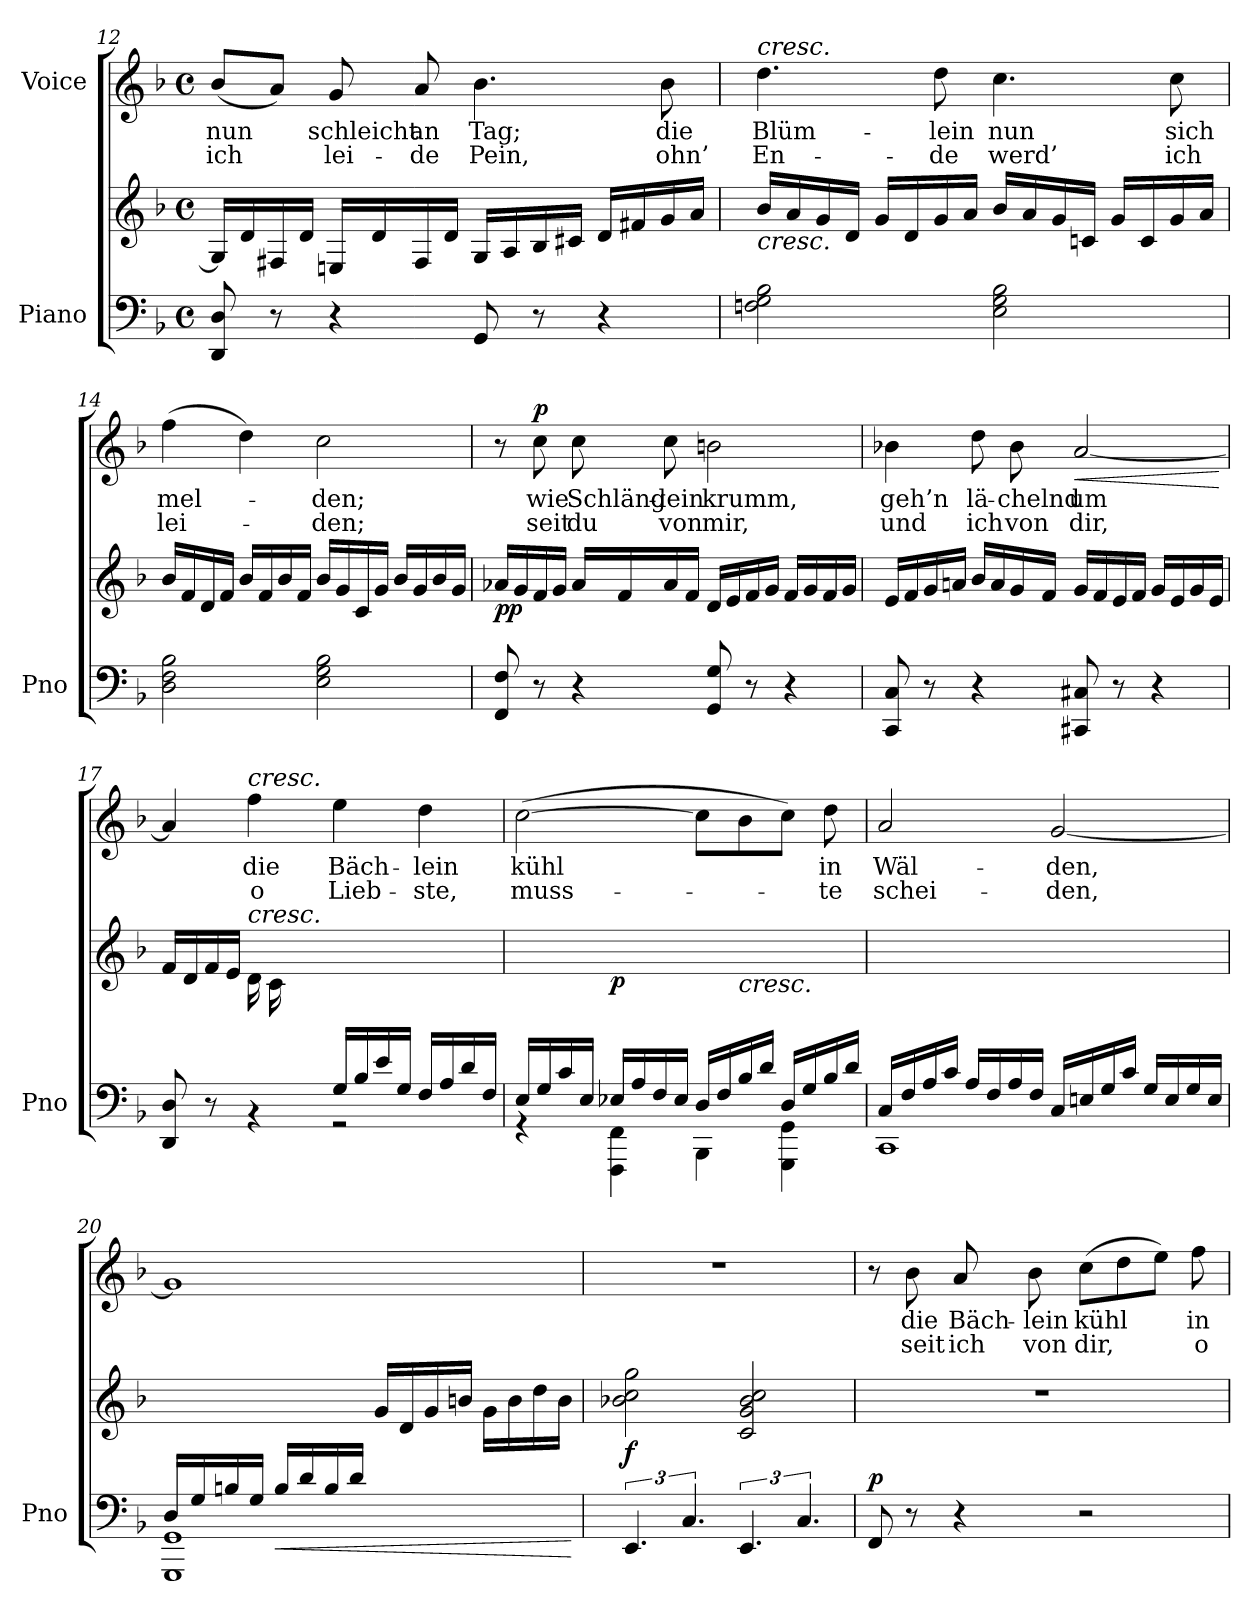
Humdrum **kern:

**kern	**kern	**dynam	**kern	**text	**text	**dynam
*part2	*part2	*part2	*part1	*part1	*part1	*part1
*staff3	*staff2	*staff2/3	*staff1	*staff1	*staff1	*staff1
*I"Piano	*	*	*I"Voice	*	*	*
*I'Pno	*	*	*	*	*	*
*clefF4	*clefG2	*	*clefG2	*	*	*
*k[b-]	*k[b-]	*	*k[b-]	*	*	*
*M4/4	*M4/4	*	*M4/4	*	*	*
*met(c)	*met(c)	*	*met(c)	*	*	*
=12	=12	=12	=12	=12	=12	=12
!	!	!	!	!LO:LY:b	!LO:LY:b	!
8DD/ 8D/	16G/LL]	.	(<8b-/L	nun	ich	.
.	16d/	.	.	.	.	.
8r	16F#X/	.	8a/J)	.	.	.
.	16d/JJ	.	.	.	.	.
!	!	!	!	!LO:LY:b	!LO:LY:b	!
4r	16En/LL	.	8g/	schleicht	lei-	.
.	16d/	.	.	.	.	.
!	!	!	!	!LO:LY:b	!LO:LY:b	!
.	16F#/	.	8a/	an	-de	.
.	16d/JJ	.	.	.	.	.
!	!	!	!	!LO:LY:b	!LO:LY:b	!
8GG/	16G/LL	.	4.b-\	Tag;	Pein,	.
.	16A/	.	.	.	.	.
8r	16B-/	.	.	.	.	.
.	16c#X/JJ	.	.	.	.	.
4r	16d/LL	.	.	.	.	.
.	16f#X/	.	.	.	.	.
!	!	!	!	!LO:LY:b	!LO:LY:b	!
.	16g/	.	8b-\	die	ohn’	.
.	16a/JJ	.	.	.	.	.
!!LO:LB:g=z
=13	=13	=13	=13	=13	=13	=13
!	!	!	!LO:TX:a:i:t=cresc.	!	!	!
!	!LO:TX:b:i:t=cresc.	!	!	!	!	!
!	!	!	!	!LO:LY:b	!LO:LY:b	!
2Fn\ 2G\ 2B-\	16b-/LL	.	4.dd\	Blüm-	En-	.
.	16a/	.	.	.	.	.
.	16g/	.	.	.	.	.
.	16d/JJ	.	.	.	.	.
.	16g/LL	.	.	.	.	.
.	16d/	.	.	.	.	.
!	!	!	!	!LO:LY:b	!LO:LY:b	!
.	16g/	.	8dd\	-lein	-de	.
.	16a/JJ	.	.	.	.	.
!	!	!	!	!LO:LY:b	!LO:LY:b	!
2E\ 2G\ 2B-\	16b-/LL	.	4.cc\	nun	werd’	.
.	16a/	.	.	.	.	.
.	16g/	.	.	.	.	.
.	16cn/JJ	.	.	.	.	.
.	16g/LL	.	.	.	.	.
.	16c/	.	.	.	.	.
!	!	!	!	!LO:LY:b	!LO:LY:b	!
.	16g/	.	8cc\	sich	ich	.
.	16a/JJ	.	.	.	.	.
=14	=14	=14	=14	=14	=14	=14
!	!	!	!	!LO:LY:b	!LO:LY:b	!
2D\ 2F\ 2B-\	16b-/LL	.	(>4ff\	mel-	lei-	.
.	16f/	.	.	.	.	.
.	16d/	.	.	.	.	.
.	16f/JJ	.	.	.	.	.
.	16b-/LL	.	4dd\)	.	.	.
.	16f/	.	.	.	.	.
.	16b-/	.	.	.	.	.
.	16f/JJ	.	.	.	.	.
!	!	!	!	!LO:LY:b	!LO:LY:b	!
2E\ 2G\ 2B-\	16b-/LL	.	2cc\	-den;	-den;	.
.	16g/	.	.	.	.	.
.	16c/	.	.	.	.	.
.	16g/JJ	.	.	.	.	.
.	16b-/LL	.	.	.	.	.
.	16g/	.	.	.	.	.
.	16b-/	.	.	.	.	.
.	16g/JJ	.	.	.	.	.
=15	=15	=15	=15	=15	=15	=15
!	!	!LO:DY:b	!	!	!	!
8FF/ 8F/	16a-X/LL	pp	8r	.	.	.
.	16g/	.	.	.	.	.
!	!	!	!	!LO:LY:b	!LO:LY:b	!LO:DY:a
8r	16f/	.	8cc\	wie	seit	p
.	16g/JJ	.	.	.	.	.
!	!	!	!	!LO:LY:b	!LO:LY:b	!
4r	16a-/LL	.	8cc\	Schläng-	du	.
.	16f/	.	.	.	.	.
!	!	!	!	!LO:LY:b	!LO:LY:b	!
.	16a-/	.	8cc\	-lein	von	.
.	16f/JJ	.	.	.	.	.
!	!	!	!	!LO:LY:b	!LO:LY:b	!
8GG/ 8G/	16d/LL	.	2bn\	krumm,	mir,	.
.	16e/	.	.	.	.	.
8r	16f/	.	.	.	.	.
.	16g/JJ	.	.	.	.	.
4r	16f/LL	.	.	.	.	.
.	16g/	.	.	.	.	.
.	16f/	.	.	.	.	.
.	16g/JJ	.	.	.	.	.
!!LO:PB:g=z
=16	=16	=16	=16	=16	=16	=16
!	!	!	!	!LO:LY:b	!LO:LY:b	!
8CC/ 8C/	16e/LL	.	4b-X\	geh’n	und	.
.	16f/	.	.	.	.	.
8r	16g/	.	.	.	.	.
.	16an/JJ	.	.	.	.	.
!	!	!	!	!LO:LY:b	!LO:LY:b	!
4r	16b-/LL	.	8dd\	lä-	ich	.
.	16a/	.	.	.	.	.
!	!	!	!	!LO:LY:b	!LO:LY:b	!
.	16g/	.	8b-\	-chelnd	von	.
.	16f/JJ	.	.	.	.	.
!	!	!	!	!LO:LY:b	!LO:LY:b	!LO:HP:b
8CC#X/ 8C#X/	16g/LL	.	[2a/	um	dir,	<
.	16f/	.	.	.	.	.
8r	16e/	.	.	.	.	.
.	16f/JJ	.	.	.	.	.
4r	16g/LL	.	.	.	.	.
.	16e/	.	.	.	.	.
.	16g/	.	.	.	.	.
.	16e/JJ	.	.	.	.	.
.	.	.	.	.	.	[
=17	=17	=17	=17	=17	=17	=17
*^	*	*	*	*	*	*
4.ryy	8DD/ 8D/	16f/LL	.	4a/]	.	.	.
.	.	16d/	.	.	.	.	.
.	8r	16f/	.	.	.	.	.
.	.	16e/JJ	.	.	.	.	.
!	!	!	!	!LO:TX:a:i:t=cresc.	!	!	!
!	!	!LO:TX:a:i:t=cresc.	!	!	!	!	!
!	!	!	!	!	!LO:LY:b	!LO:LY:b	!
.	4r	16d\LL	.	4ff\	die	o	.
.	.	16c\	.	.	.	.	.
16B-/	.	2ryy	.	.	.	.	.
16A/JJ	.	.	.	.	.	.	.
!	!	!	!	!	!LO:LY:b	!LO:LY:b	!
16G/LL	2r	.	.	4ee\	Bäch-	Lieb-	.
16B-/	.	.	.	.	.	.	.
16e/	.	.	.	.	.	.	.
16G/JJ	.	.	.	.	.	.	.
!	!	!	!	!	!LO:LY:b	!LO:LY:b	!
16F/LL	.	.	.	4dd\	-lein	-ste,	.
16A/	.	.	.	.	.	.	.
16d/	.	8ryy	.	.	.	.	.
16F/JJ	.	.	.	.	.	.	.
=18	=18	=18	=18	=18	=18	=18	=18
!	!	!	!	!	!LO:LY:b	!LO:LY:b	!
16E/LL	4rGG	4ryy	.	(>[2cc\	kühl	muss-	.
16G/	.	.	.	.	.	.	.
16c/	.	.	.	.	.	.	.
16E/JJ	.	.	.	.	.	.	.
!	!	!	!LO:DY:b	!	!	!	!
16E-X/LL	4FFF\ 4FF\	4.ryy	p	.	.	.	.
16A/	.	.	.	.	.	.	.
16F/	.	.	.	.	.	.	.
16E-/JJ	.	.	.	.	.	.	.
16D/LL	4BBB-\	.	.	8cc\L]	.	.	.
16F/	.	.	.	.	.	.	.
!	!	!LO:TX:b:i:t=cresc.	!	!	!	!	!
16B-/	.	4.ryy	.	8b-\	.	.	.
16d/JJ	.	.	.	.	.	.	.
16D/LL	4GGG\ 4GG\	.	.	8cc\J)	.	.	.
16G/	.	.	.	.	.	.	.
!	!	!	!	!	!LO:LY:b	!LO:LY:b	!
16B-/	.	.	.	8dd\	in	-te	.
16d/JJ	.	.	.	.	.	.	.
!!LO:LB:g=z
=19	=19	=19	=19	=19	=19	=19	=19
!	!	!	!	!	!LO:LY:b	!LO:LY:b	!
16C/LL	1CC	1ryy	.	2a/	Wäl-	schei-	.
16F/	.	.	.	.	.	.	.
16A/	.	.	.	.	.	.	.
16c/JJ	.	.	.	.	.	.	.
16A/LL	.	.	.	.	.	.	.
16F/	.	.	.	.	.	.	.
16A/	.	.	.	.	.	.	.
16F/JJ	.	.	.	.	.	.	.
!	!	!	!	!	!LO:LY:b	!LO:LY:b	!
16C/LL	.	.	.	[2g/	-den,	-den,	.
16En/	.	.	.	.	.	.	.
16G/	.	.	.	.	.	.	.
16c/JJ	.	.	.	.	.	.	.
16G/LL	.	.	.	.	.	.	.
16E/	.	.	.	.	.	.	.
16G/	.	.	.	.	.	.	.
16E/JJ	.	.	.	.	.	.	.
=20	=20	=20	=20	=20	=20	=20	=20
16D/LL	1GGG 1GG	2ryy	.	1g]	.	.	.
16G/	.	.	.	.	.	.	.
16Bn/	.	.	.	.	.	.	.
16G/JJ	.	.	.	.	.	.	.
!	!	!	!LO:HP:b=2	!	!	!	!
16B/LL	.	.	<	.	.	.	.
16d/	.	.	.	.	.	.	.
16B/	.	.	.	.	.	.	.
16d/JJ	.	.	.	.	.	.	.
2ryy	.	16g/LL	.	.	.	.	.
.	.	16d/	.	.	.	.	.
.	.	16g/	.	.	.	.	.
.	.	16bn/JJ	.	.	.	.	.
.	.	16g\LL	.	.	.	.	.
.	.	16b\	.	.	.	.	.
.	.	16dd\	.	.	.	.	.
.	.	16b\JJ	.	.	.	.	.
*v	*v	*	*	*	*	*	*
.	.	[	.	.	.	.
=21	=21	=21	=21	=21	=21	=21
!	!	!LO:DY:b	!	!	!	!
6.EE/	2b-X\ 2cc\ 2gg\	f	1r	.	.	.
6.C/	.	.	.	.	.	.
6.EE/	2c/ 2g/ 2b-/ 2cc/	.	.	.	.	.
6.C/	.	.	.	.	.	.
=22	=22	=22	=22	=22	=22	=22
!	!	!LO:DY:a=2	!	!	!	!
8FF/	1r	p	8r	.	.	.
!	!	!	!	!LO:LY:b	!LO:LY:b	!
8r	.	.	8b-\	die	seit	.
!	!	!	!	!LO:LY:b	!LO:LY:b	!
4r	.	.	8a/	Bäch-	ich	.
!	!	!	!	!LO:LY:b	!LO:LY:b	!
.	.	.	8b-\	-lein	von	.
!	!	!	!	!LO:LY:b	!LO:LY:b	!
2r	.	.	(>8cc\L	kühl	dir,	.
.	.	.	8dd\	.	.	.
.	.	.	8ee\J)	.	.	.
!	!	!	!	!LO:LY:b	!LO:LY:b	!
.	.	.	8ff\	in	o	.
=	=	=	=	=	=	=
*-	*-	*-	*-	*-	*-	*-
